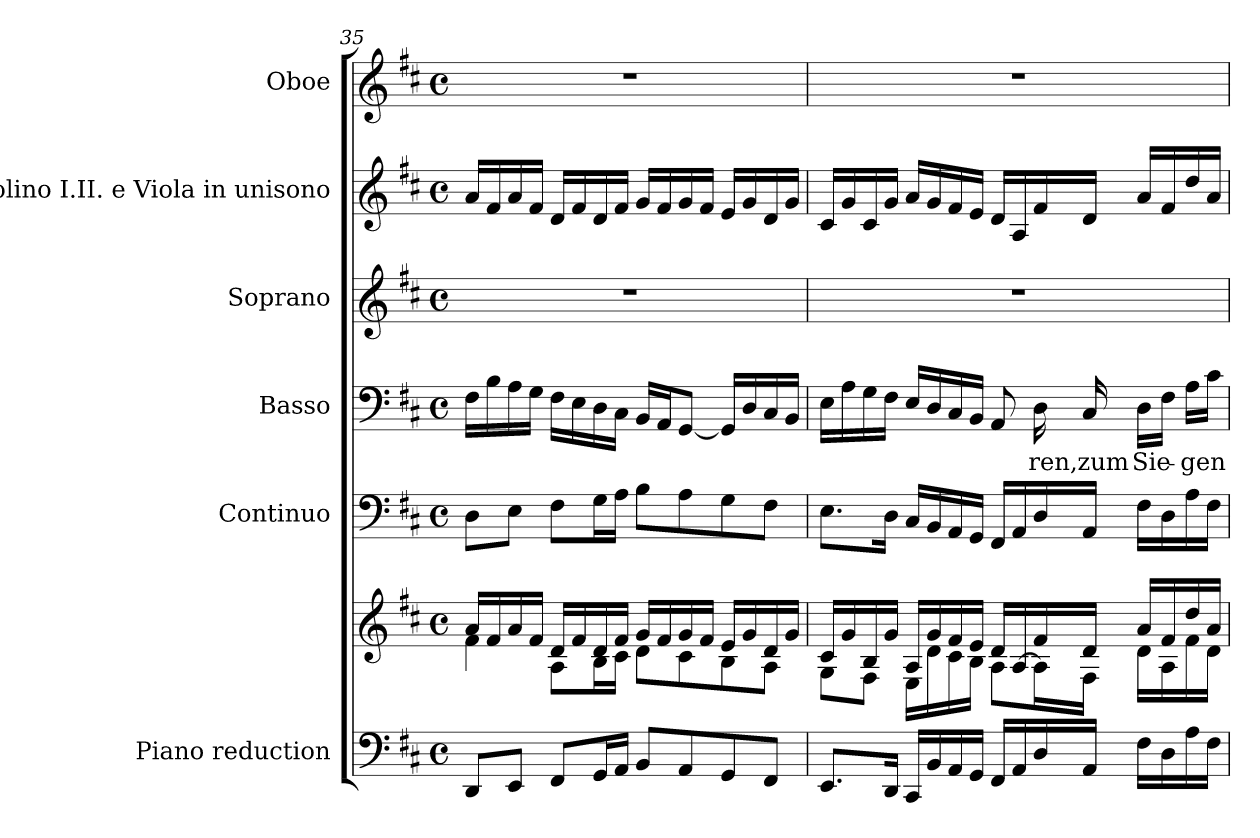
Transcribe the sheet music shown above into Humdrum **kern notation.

**kern	**kern	**kern	**kern	**text	**kern	**kern	**kern
*part6	*part6	*part5	*part4	*part4	*part3	*part2	*part1
*staff7	*staff6	*staff5	*staff4	*staff4	*staff3	*staff2	*staff1
*I"Piano reduction	*	*I"Continuo	*I"Basso	*	*I"Soprano	*I"Violino I.II. e Viola in unisono	*I"Oboe
*I'Pno	*	*	*	*	*	*	*I'Ob
*clefF4	*clefG2	*clefF4	*clefF4	*	*clefG2	*clefG2	*clefG2
*k[f#c#]	*k[f#c#]	*k[f#c#]	*k[f#c#]	*	*k[f#c#]	*k[f#c#]	*k[f#c#]
*M4/4	*M4/4	*M4/4	*M4/4	*	*M4/4	*M4/4	*M4/4
*met(c)	*met(c)	*met(c)	*met(c)	*	*met(c)	*met(c)	*met(c)
=35	=35	=35	=35	=35	=35	=35	=35
*	*^	*	*	*	*	*	*
8DD/L	16a/LL	4f#\	8D\L	16F#\LL	.	1r	16a/LL	1r
.	16f#/	.	.	16B\	.	.	16f#/	.
8EE/J	16a/	.	8E\J	16A\	.	.	16a/	.
.	16f#/JJ	.	.	16G\JJ	.	.	16f#/JJ	.
8FF#/L	16d/LL	8A\L	8F#\L	16F#\LL	.	.	16d/LL	.
.	16f#/	.	.	16E\	.	.	16f#/	.
16GG/L	16d/	16B\L	16G\L	16D\	.	.	16d/	.
16AA/JJ	16f#/JJ	16c#\JJ	16A\JJ	16C#\JJ	.	.	16f#/JJ	.
8BB/L	16g/LL	8d\L	8B\L	16BB/LL	.	.	16g/LL	.
.	16f#/	.	.	16AA/J	.	.	16f#/	.
8AA/	16g/	8c#\	8A\	[8GG/J	.	.	16g/	.
.	16f#/JJ	.	.	.	.	.	16f#/JJ	.
8GG/	16e/LL	8B\	8G\	16GG/LL]	.	.	16e/LL	.
.	16g/	.	.	16D/	.	.	16g/	.
8FF#/J	16d/	8A\J	8F#\J	16C#/	.	.	16d/	.
.	16g/JJ	.	.	16BB/JJ	.	.	16g/JJ	.
!!LO:PB:g=z
=36	=36	=36	=36	=36	=36	=36	=36	=36
8.EE/L	16c#/LL	8G\L	8.E\L	16E\LL	.	1r	16c#/LL	1r
.	16g/	.	.	16A\	.	.	16g/	.
.	16B/	8F#\J	.	16G\	.	.	16c#/	.
16DD/Jk	16g/JJ	.	16D\Jk	16F#\JJ	.	.	16g/JJ	.
16CC#/LL	16A/LL	16E\LL	16C#/LL	16E/LL	.	.	16a/LL	.
16BB/	16g/	16d\	16BB/	16D/	.	.	16g/	.
16AA/	16f#/	16c#\	16AA/	16C#/	.	.	16f#/	.
16GG/JJ	16e/JJ	16B\JJ	16GG/JJ	16BB/JJ	.	.	16e/JJ	.
16FF#/LL	16d/LL	8A\L	16FF#/LL	8AA/	.	.	16d/LL	.
16AA/	[16A/	.	16AA/	.	.	.	16A/	.
!	!	!	!	!	!LO:LY:b	!	!	!
16D/	16f#/	16A\L]	16D/	16D\	ren,	.	16f#/	.
!	!	!	!	!	!LO:LY:b	!	!	!
16AA/JJ	16d/JJ	16F#\JJ	16AA/JJ	16C#/	zum	.	16d/JJ	.
!	!	!	!	!	!LO:LY:b	!	!	!
16F#\LL	16a/LL	16d\LL	16F#\LL	16D\LL	Sie-	.	16a/LL	.
16D\	16f#/	16A\	16D\	16F#\JJ	.	.	16f#/	.
!	!	!	!	!	!LO:LY:b	!	!	!
16A\	16dd/	16f#\	16A\	16A\LL	-gen	.	16dd/	.
16F#\JJ	16a/JJ	16d\JJ	16F#\JJ	16c#\JJ	.	.	16a/JJ	.
*	*v	*v	*	*	*	*	*	*
=	=	=	=	=	=	=	=
*-	*-	*-	*-	*-	*-	*-	*-
